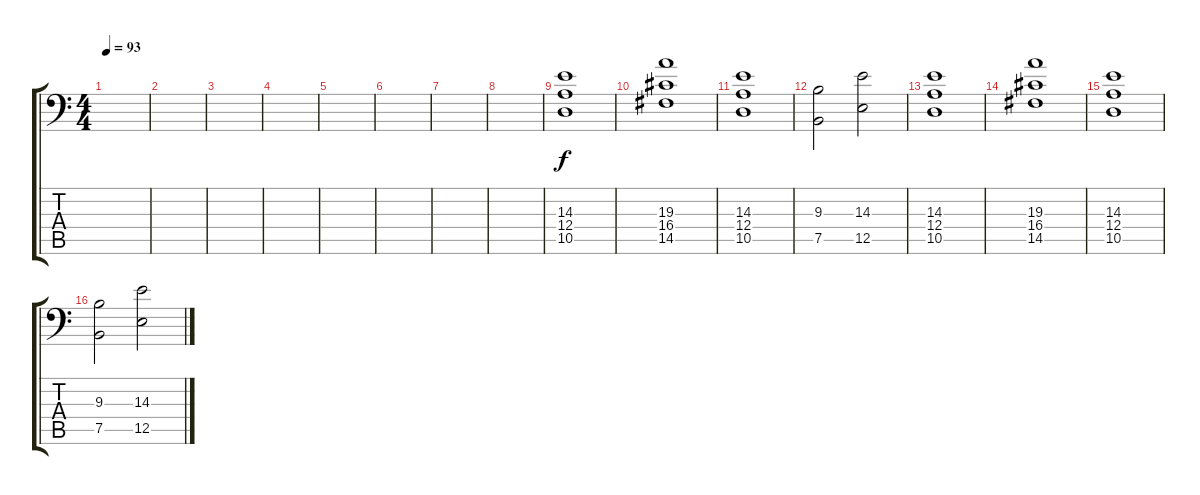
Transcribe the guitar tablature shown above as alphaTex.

\track "" {instrument stringensemble1}
\staff {score tabs}
\tuning (B3 Gb3 D3 A2 E2 A1) {hide}
\ts (4 4)
\tempo 93
\clef f4
\ks c
|
|
|
|
|
|
|
|
(14.3 12.4 10.5).1 |
(19.3 16.4 14.5).1 |
(14.3 12.4 10.5).1 |
(9.3 7.5).2 (14.3 12.5).2 |
(14.3 12.4 10.5).1 |
(19.3 16.4 14.5).1 |
(14.3 12.4 10.5).1 |
(9.3 7.5).2 (14.3 12.5).2
